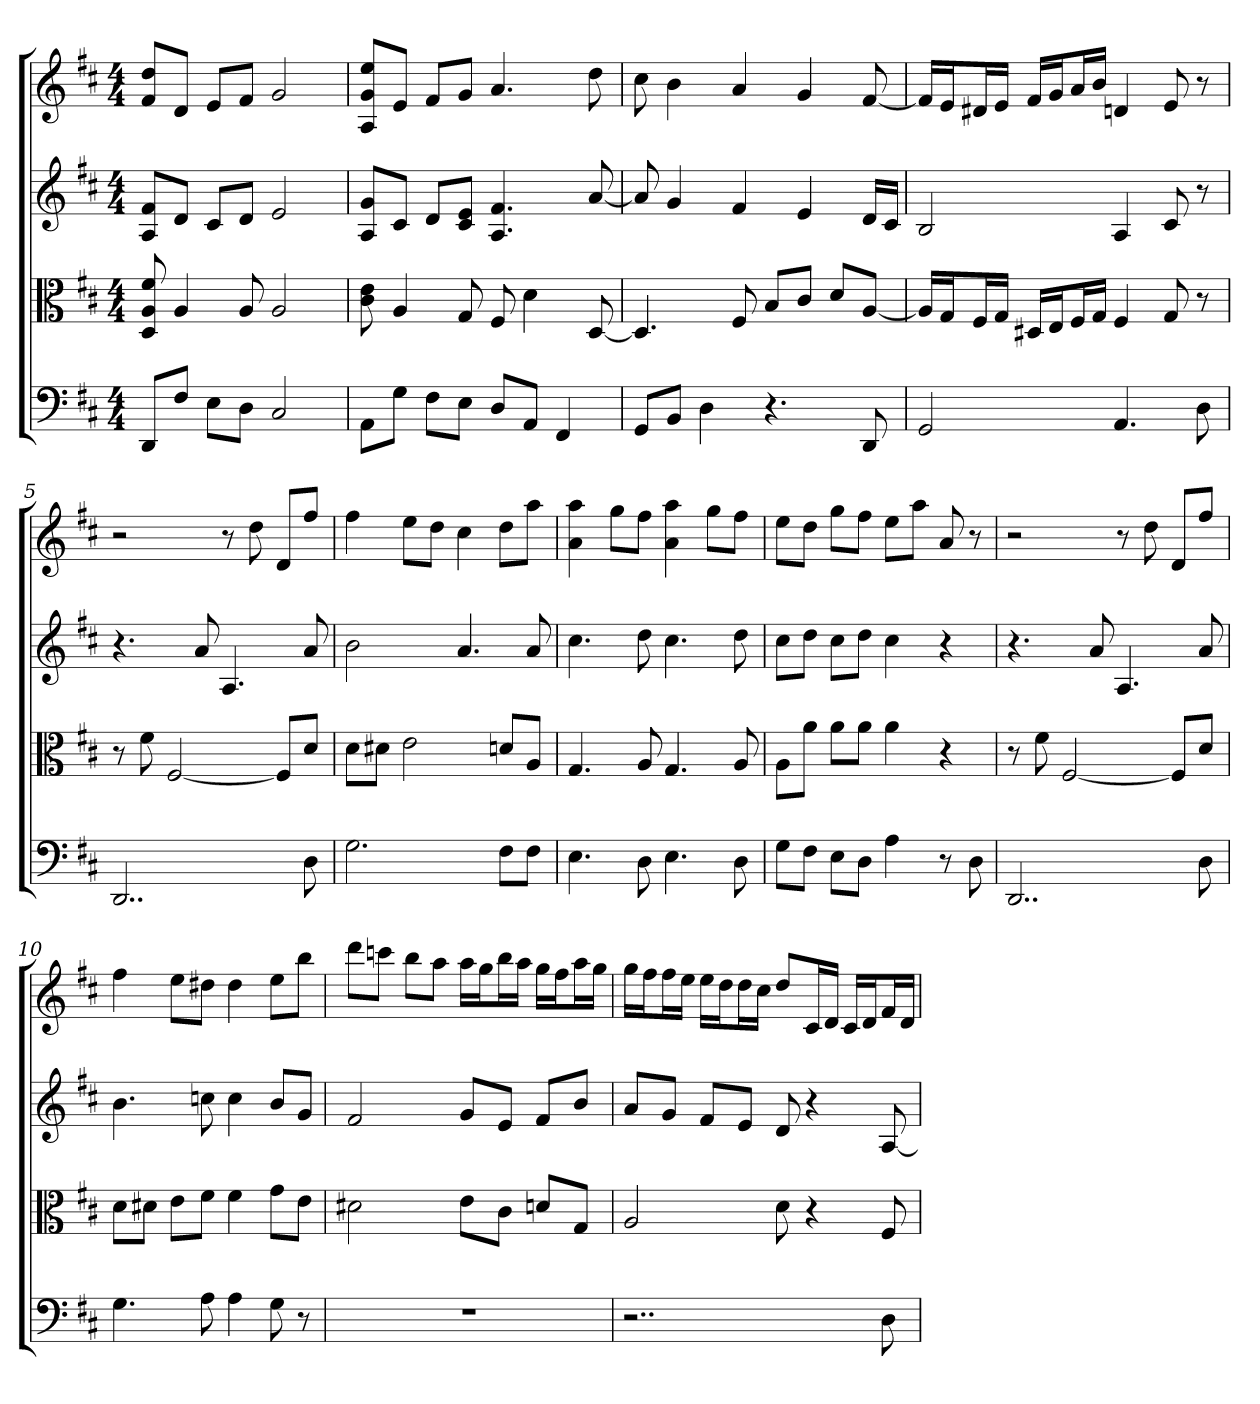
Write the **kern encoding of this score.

**kern	**kern	**kern	**kern
*part4	*part3	*part2	*part1
*staff4	*staff3	*staff2	*staff1
*clefF4	*clefC3	*	*
*k[f#c#]	*k[f#c#]	*k[f#c#]	*k[f#c#]
*D:	*D:	*D:	*D:
*M4/4	*M4/4	*M4/4	*M4/4
=1	=1	=1	=1
8DD/L	8D 8A 8f#	8A 8f#L	8f# 8ddL
8F#/J	4A	8dJ	8dJ
8E\L	.	8c#L	8eL
8D\J	8A	8dJ	8f#J
2C#	2A	2e	2g
=2	=2	=2	=2
8AA\L	8c# 8e	8A 8gL	8A 8g 8eeL
8G\J	4A	8c#J	8eJ
8F#\L	.	8dL	8f#L
8E\J	8G	8c# 8eJ	8gJ
8D/L	8F#	4.A 4.f#	4.a
8AA/J	4d	.	.
4FF#	.	.	.
.	[8D	[8a	8dd
=3	=3	=3	=3
8GG/L	4.D]	8a]	8cc#
8BB/J	.	4g	4b
4D	.	.	.
.	8F#	4f#	4a
4.r	8B/L	.	.
.	8c#/J	4e	4g
.	8d/L	.	.
8DD	[8A/J	16dLL	[8f#
.	.	16c#JJ	.
=4	=4	=4	=4
2GG	16A/LL]	2B	16f#LL]
.	16G/J	.	16eJ
.	16F#/L	.	16d#XL
.	16G/JJ	.	16eJJ
.	16D#X/LL	.	16f#LL
.	16E/J	.	16gJ
.	16F#/L	.	16aL
.	16G/JJ	.	16bJJ
4.AA	4F#	4A	4dn
.	8G	8c#	8e
8D	8r	8r	8r
=5	=5	=5	=5
2..DD	8r	4.r	2r
.	8f#	.	.
.	[2F#	.	.
.	.	8a	.
.	.	4.A	8r
.	.	.	8dd
.	8F#/L]	.	8dL
8D	8d/J	8a	8ff#J
=6	=6	=6	=6
2.G	8d\L	2b	4ff#
.	8d#X\J	.	.
.	2e	.	8eeL
.	.	.	8ddJ
.	.	4.a	4cc#
8F#\L	8dn/L	.	8ddL
8F#\J	8A/J	8a	8aaJ
=7	=7	=7	=7
4.E	4.G	4.cc#	4a 4aa
.	.	.	8ggL
8D	8A	8dd	8ff#J
4.E	4.G	4.cc#	4a 4aa
.	.	.	8ggL
8D	8A	8dd	8ff#J
=8	=8	=8	=8
8G\L	8A\L	8cc#L	8eeL
8F#\J	8a\J	8ddJ	8ddJ
8E\L	8a\L	8cc#L	8ggL
8D\J	8a\J	8ddJ	8ff#J
4A	4a	4cc#	8eeL
.	.	.	8aaJ
8r	4r	4r	8a
8D	.	.	8r
=9	=9	=9	=9
2..DD	8r	4.r	2r
.	8f#	.	.
.	[2F#	.	.
.	.	8a	.
.	.	4.A	8r
.	.	.	8dd
.	8F#/L]	.	8dL
8D	8d/J	8a	8ff#J
=10	=10	=10	=10
4.G	8d\L	4.b	4ff#
.	8d#X\J	.	.
.	8e\L	.	8eeL
8A	8f#\J	8ccn	8dd#XJ
4A	4f#	4cc	4dd#
8G	8g\L	8bL	8eeL
8r	8e\J	8gJ	8bbJ
=11	=11	=11	=11
1r	2d#X	2f#	8dddL
.	.	.	8cccnJ
.	.	.	8bbL
.	.	.	8aaJ
.	8e\L	8gL	16aaLL
.	.	.	16ggJ
.	8c#\J	8eJ	16bbL
.	.	.	16aaJJ
.	8dn/L	8f#L	16ggLL
.	.	.	16ff#J
.	8G/J	8bJ	16aaL
.	.	.	16ggJJ
=12	=12	=12	=12
2..r	2A	8aL	16ggLL
.	.	.	16ff#J
.	.	8gJ	16ff#L
.	.	.	16eeJJ
.	.	8f#L	16eeLL
.	.	.	16ddJ
.	.	8eJ	16ddL
.	.	.	16cc#JJ
.	8d	8d	8ddL
.	4r	4r	16c#L
.	.	.	16dJJ
.	.	.	16c#LL
.	.	.	16dJ
8D	8F#	[8A	16f#L
.	.	.	16dJJ
=	=	=	=
*-	*-	*-	*-
